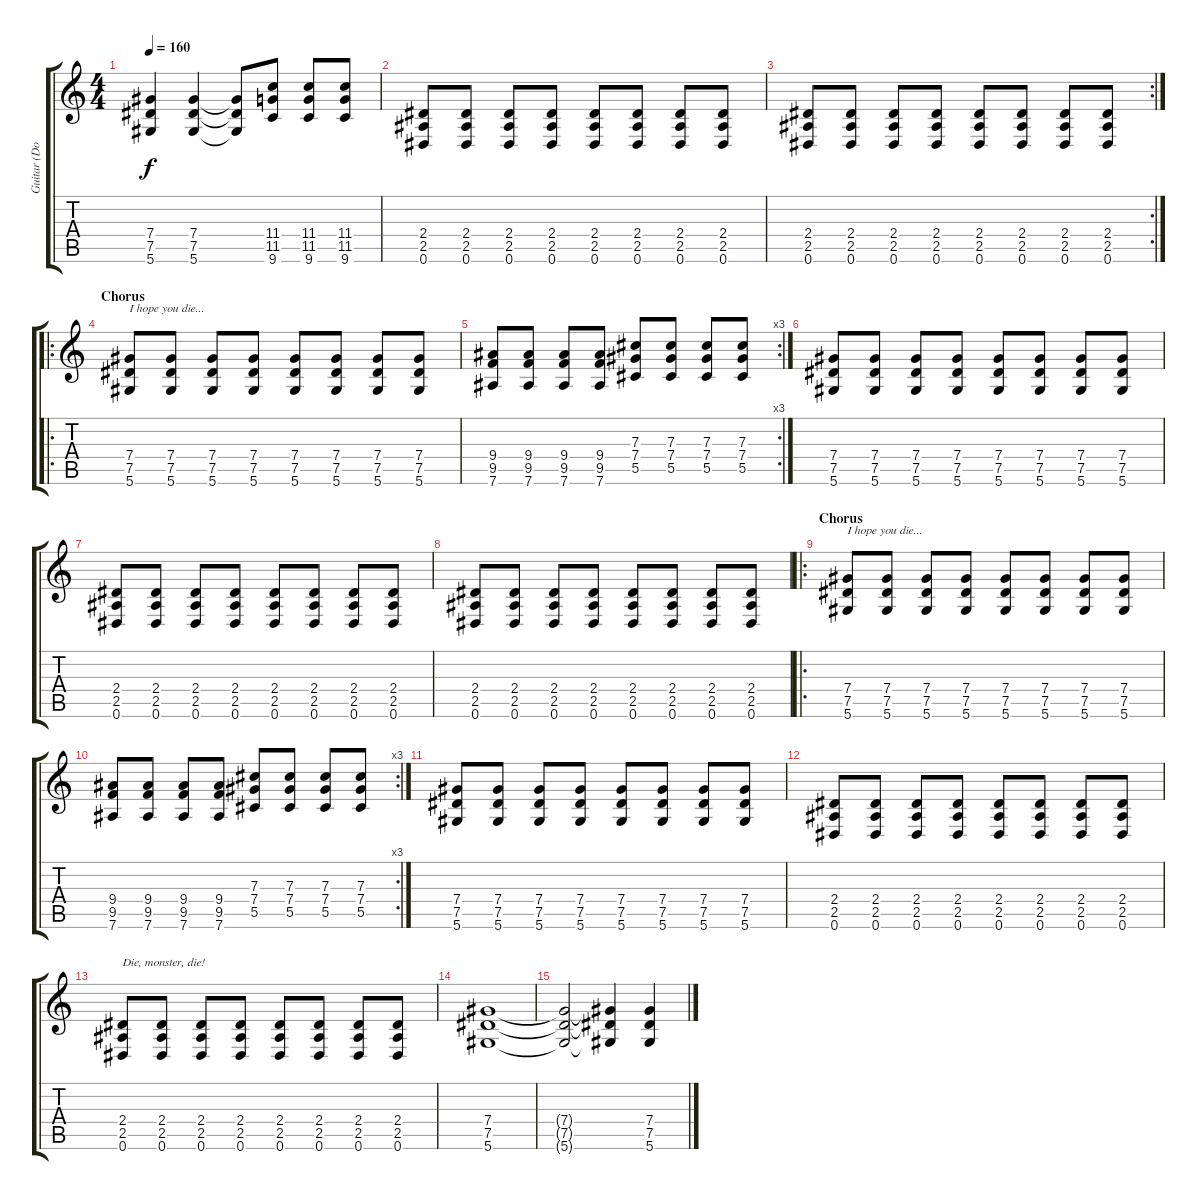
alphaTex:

\track ("Guitar (Doyle)" "Guitar (Do") {instrument distortionguitar}
\staff {score tabs}
\tuning (Eb4 Bb3 Gb3 Db3 Ab2 Eb2) {hide}
\ts (4 4)
\tempo 160
\clef g2
\ks c
(7.4 7.5 5.6).4{dy f} (7.4 7.5 5.6).4 (7.4{t} 7.5{t} 5.6{t}).8 (11.4 11.5 9.6).8 (11.4 11.5 9.6).8 (11.4 11.5 9.6).8 |
(2.4 2.5 0.6).8 (2.4 2.5 0.6).8 (2.4 2.5 0.6).8 (2.4 2.5 0.6).8 (2.4 2.5 0.6).8 (2.4 2.5 0.6).8 (2.4 2.5 0.6).8 (2.4 2.5 0.6).8 |
\rc 2
(2.4 2.5 0.6).8 (2.4 2.5 0.6).8 (2.4 2.5 0.6).8 (2.4 2.5 0.6).8 (2.4 2.5 0.6).8 (2.4 2.5 0.6).8 (2.4 2.5 0.6).8 (2.4 2.5 0.6).8 |
\ro
\section ("" "Chorus")
(7.4 7.5 5.6).8{txt "I hope you die..."} (7.4 7.5 5.6).8 (7.4 7.5 5.6).8 (7.4 7.5 5.6).8 (7.4 7.5 5.6).8 (7.4 7.5 5.6).8 (7.4 7.5 5.6).8 (7.4 7.5 5.6).8 |
\rc 3
(9.4 9.5 7.6).8 (9.4 9.5 7.6).8 (9.4 9.5 7.6).8 (9.4 9.5 7.6).8 (7.3 7.4 5.5).8 (7.3 7.4 5.5).8 (7.3 7.4 5.5).8 (7.3 7.4 5.5).8 |
(7.4 7.5 5.6).8 (7.4 7.5 5.6).8 (7.4 7.5 5.6).8 (7.4 7.5 5.6).8 (7.4 7.5 5.6).8 (7.4 7.5 5.6).8 (7.4 7.5 5.6).8 (7.4 7.5 5.6).8 |
(2.4 2.5 0.6).8 (2.4 2.5 0.6).8 (2.4 2.5 0.6).8 (2.4 2.5 0.6).8 (2.4 2.5 0.6).8 (2.4 2.5 0.6).8 (2.4 2.5 0.6).8 (2.4 2.5 0.6).8 |
(2.4 2.5 0.6).8 (2.4 2.5 0.6).8 (2.4 2.5 0.6).8 (2.4 2.5 0.6).8 (2.4 2.5 0.6).8 (2.4 2.5 0.6).8 (2.4 2.5 0.6).8 (2.4 2.5 0.6).8 |
\ro
\section ("" "Chorus")
(7.4 7.5 5.6).8{txt "I hope you die..."} (7.4 7.5 5.6).8 (7.4 7.5 5.6).8 (7.4 7.5 5.6).8 (7.4 7.5 5.6).8 (7.4 7.5 5.6).8 (7.4 7.5 5.6).8 (7.4 7.5 5.6).8 |
\rc 3
(9.4 9.5 7.6).8 (9.4 9.5 7.6).8 (9.4 9.5 7.6).8 (9.4 9.5 7.6).8 (7.3 7.4 5.5).8 (7.3 7.4 5.5).8 (7.3 7.4 5.5).8 (7.3 7.4 5.5).8 |
(7.4 7.5 5.6).8 (7.4 7.5 5.6).8 (7.4 7.5 5.6).8 (7.4 7.5 5.6).8 (7.4 7.5 5.6).8 (7.4 7.5 5.6).8 (7.4 7.5 5.6).8 (7.4 7.5 5.6).8 |
(2.4 2.5 0.6).8 (2.4 2.5 0.6).8 (2.4 2.5 0.6).8 (2.4 2.5 0.6).8 (2.4 2.5 0.6).8 (2.4 2.5 0.6).8 (2.4 2.5 0.6).8 (2.4 2.5 0.6).8 |
(2.4 2.5 0.6).8{txt "Die, monster, die!"} (2.4 2.5 0.6).8 (2.4 2.5 0.6).8 (2.4 2.5 0.6).8 (2.4 2.5 0.6).8 (2.4 2.5 0.6).8 (2.4 2.5 0.6).8 (2.4 2.5 0.6).8 |
(7.4 7.5 5.6).1 |
(7.4{t} 7.5{t} 5.6{t}).2 (7.4{t} 7.5{t} 5.6{t}).4 (7.4 7.5 5.6).4
